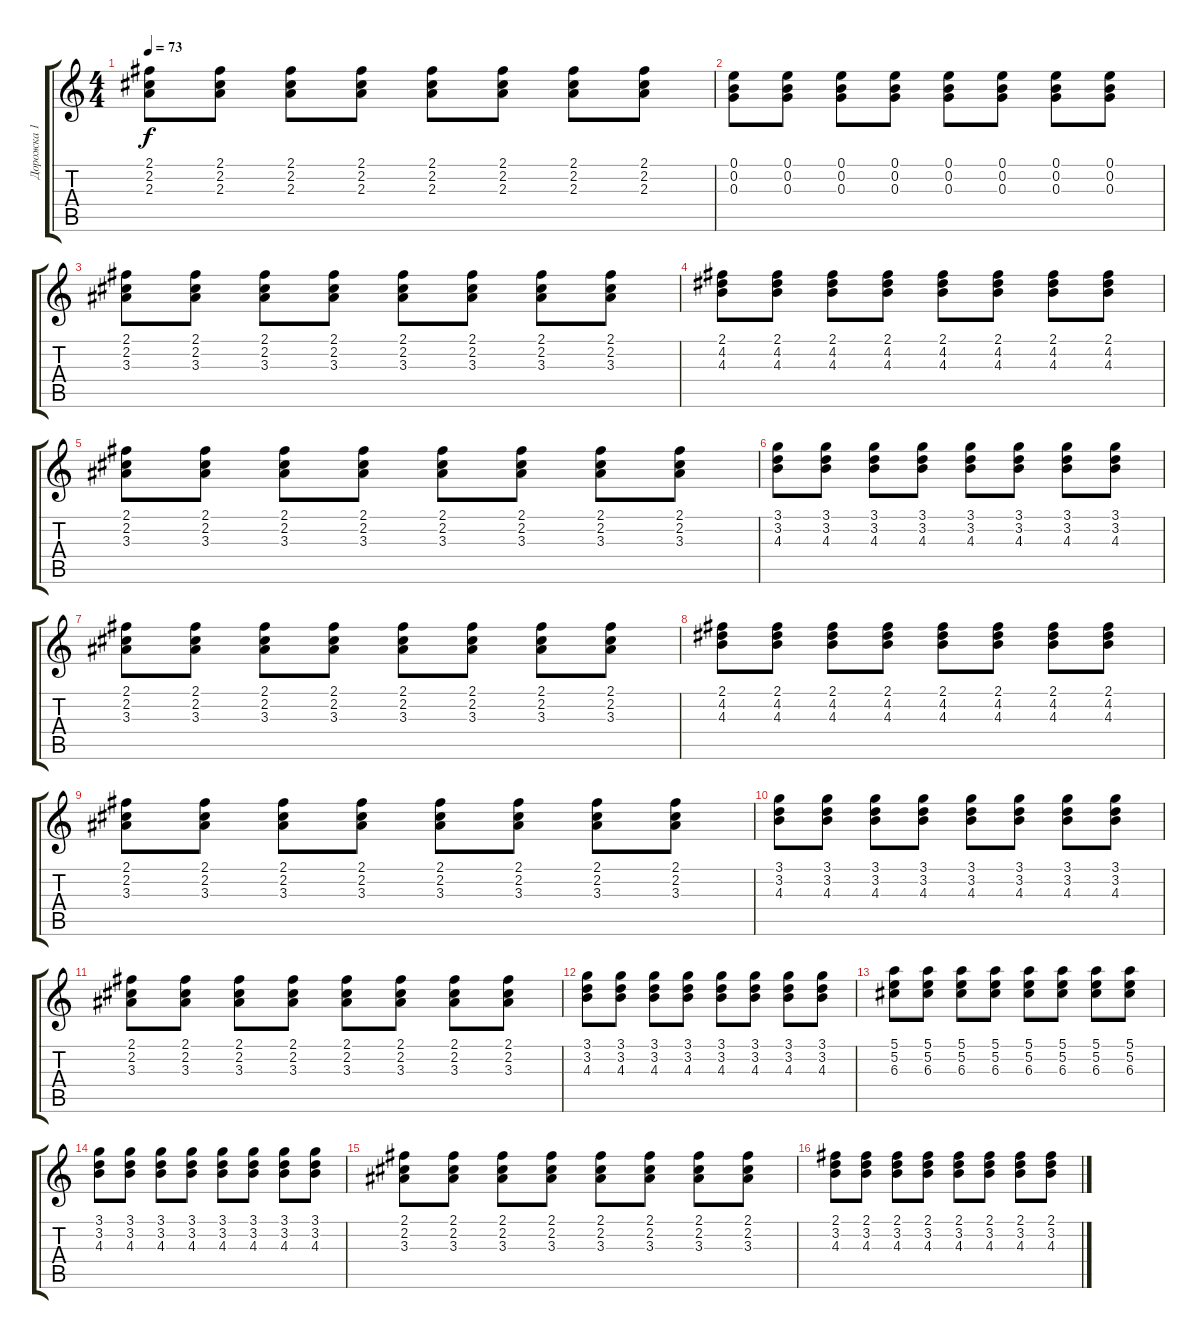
\track ("Дорожка 1" "Дорожка 1") {instrument acousticguitarsteel}
\staff {score tabs}
\tuning (E4 B3 G3 D3 A2 E2) {hide}
\ts (4 4)
\tempo 73
\clef g2
\ks c
(2.1 2.2 2.3).8{dy f} (2.1 2.2 2.3).8 (2.1 2.2 2.3).8 (2.1 2.2 2.3).8 (2.1 2.2 2.3).8 (2.1 2.2 2.3).8 (2.1 2.2 2.3).8 (2.1 2.2 2.3).8 |
(0.1 0.2 0.3).8 (0.1 0.2 0.3).8 (0.1 0.2 0.3).8 (0.1 0.2 0.3).8 (0.1 0.2 0.3).8 (0.1 0.2 0.3).8 (0.1 0.2 0.3).8 (0.1 0.2 0.3).8 |
(2.1 2.2 3.3).8 (2.1 2.2 3.3).8 (2.1 2.2 3.3).8 (2.1 2.2 3.3).8 (2.1 2.2 3.3).8 (2.1 2.2 3.3).8 (2.1 2.2 3.3).8 (2.1 2.2 3.3).8 |
(2.1 4.2 4.3).8 (2.1 4.2 4.3).8 (2.1 4.2 4.3).8 (2.1 4.2 4.3).8 (2.1 4.2 4.3).8 (2.1 4.2 4.3).8 (2.1 4.2 4.3).8 (2.1 4.2 4.3).8 |
(2.1 2.2 3.3).8 (2.1 2.2 3.3).8 (2.1 2.2 3.3).8 (2.1 2.2 3.3).8 (2.1 2.2 3.3).8 (2.1 2.2 3.3).8 (2.1 2.2 3.3).8 (2.1 2.2 3.3).8 |
(3.1 3.2 4.3).8 (3.1 3.2 4.3).8 (3.1 3.2 4.3).8 (3.1 3.2 4.3).8 (3.1 3.2 4.3).8 (3.1 3.2 4.3).8 (3.1 3.2 4.3).8 (3.1 3.2 4.3).8 |
(2.1 2.2 3.3).8 (2.1 2.2 3.3).8 (2.1 2.2 3.3).8 (2.1 2.2 3.3).8 (2.1 2.2 3.3).8 (2.1 2.2 3.3).8 (2.1 2.2 3.3).8 (2.1 2.2 3.3).8 |
(2.1 4.2 4.3).8 (2.1 4.2 4.3).8 (2.1 4.2 4.3).8 (2.1 4.2 4.3).8 (2.1 4.2 4.3).8 (2.1 4.2 4.3).8 (2.1 4.2 4.3).8 (2.1 4.2 4.3).8 |
(2.1 2.2 3.3).8 (2.1 2.2 3.3).8 (2.1 2.2 3.3).8 (2.1 2.2 3.3).8 (2.1 2.2 3.3).8 (2.1 2.2 3.3).8 (2.1 2.2 3.3).8 (2.1 2.2 3.3).8 |
(3.1 3.2 4.3).8 (3.1 3.2 4.3).8 (3.1 3.2 4.3).8 (3.1 3.2 4.3).8 (3.1 3.2 4.3).8 (3.1 3.2 4.3).8 (3.1 3.2 4.3).8 (3.1 3.2 4.3).8 |
(2.1 2.2 3.3).8 (2.1 2.2 3.3).8 (2.1 2.2 3.3).8 (2.1 2.2 3.3).8 (2.1 2.2 3.3).8 (2.1 2.2 3.3).8 (2.1 2.2 3.3).8 (2.1 2.2 3.3).8 |
(3.1 3.2 4.3).8 (3.1 3.2 4.3).8 (3.1 3.2 4.3).8 (3.1 3.2 4.3).8 (3.1 3.2 4.3).8 (3.1 3.2 4.3).8 (3.1 3.2 4.3).8 (3.1 3.2 4.3).8 |
(5.1 5.2 6.3).8 (5.1 5.2 6.3).8 (5.1 5.2 6.3).8 (5.1 5.2 6.3).8 (5.1 5.2 6.3).8 (5.1 5.2 6.3).8 (5.1 5.2 6.3).8 (5.1 5.2 6.3).8 |
(3.1 3.2 4.3).8 (3.1 3.2 4.3).8 (3.1 3.2 4.3).8 (3.1 3.2 4.3).8 (3.1 3.2 4.3).8 (3.1 3.2 4.3).8 (3.1 3.2 4.3).8 (3.1 3.2 4.3).8 |
(2.1 2.2 3.3).8 (2.1 2.2 3.3).8 (2.1 2.2 3.3).8 (2.1 2.2 3.3).8 (2.1 2.2 3.3).8 (2.1 2.2 3.3).8 (2.1 2.2 3.3).8 (2.1 2.2 3.3).8 |
(2.1 3.2 4.3).8 (2.1 3.2 4.3).8 (2.1 3.2 4.3).8 (2.1 3.2 4.3).8 (2.1 3.2 4.3).8 (2.1 3.2 4.3).8 (2.1 3.2 4.3).8 (2.1 3.2 4.3).8
